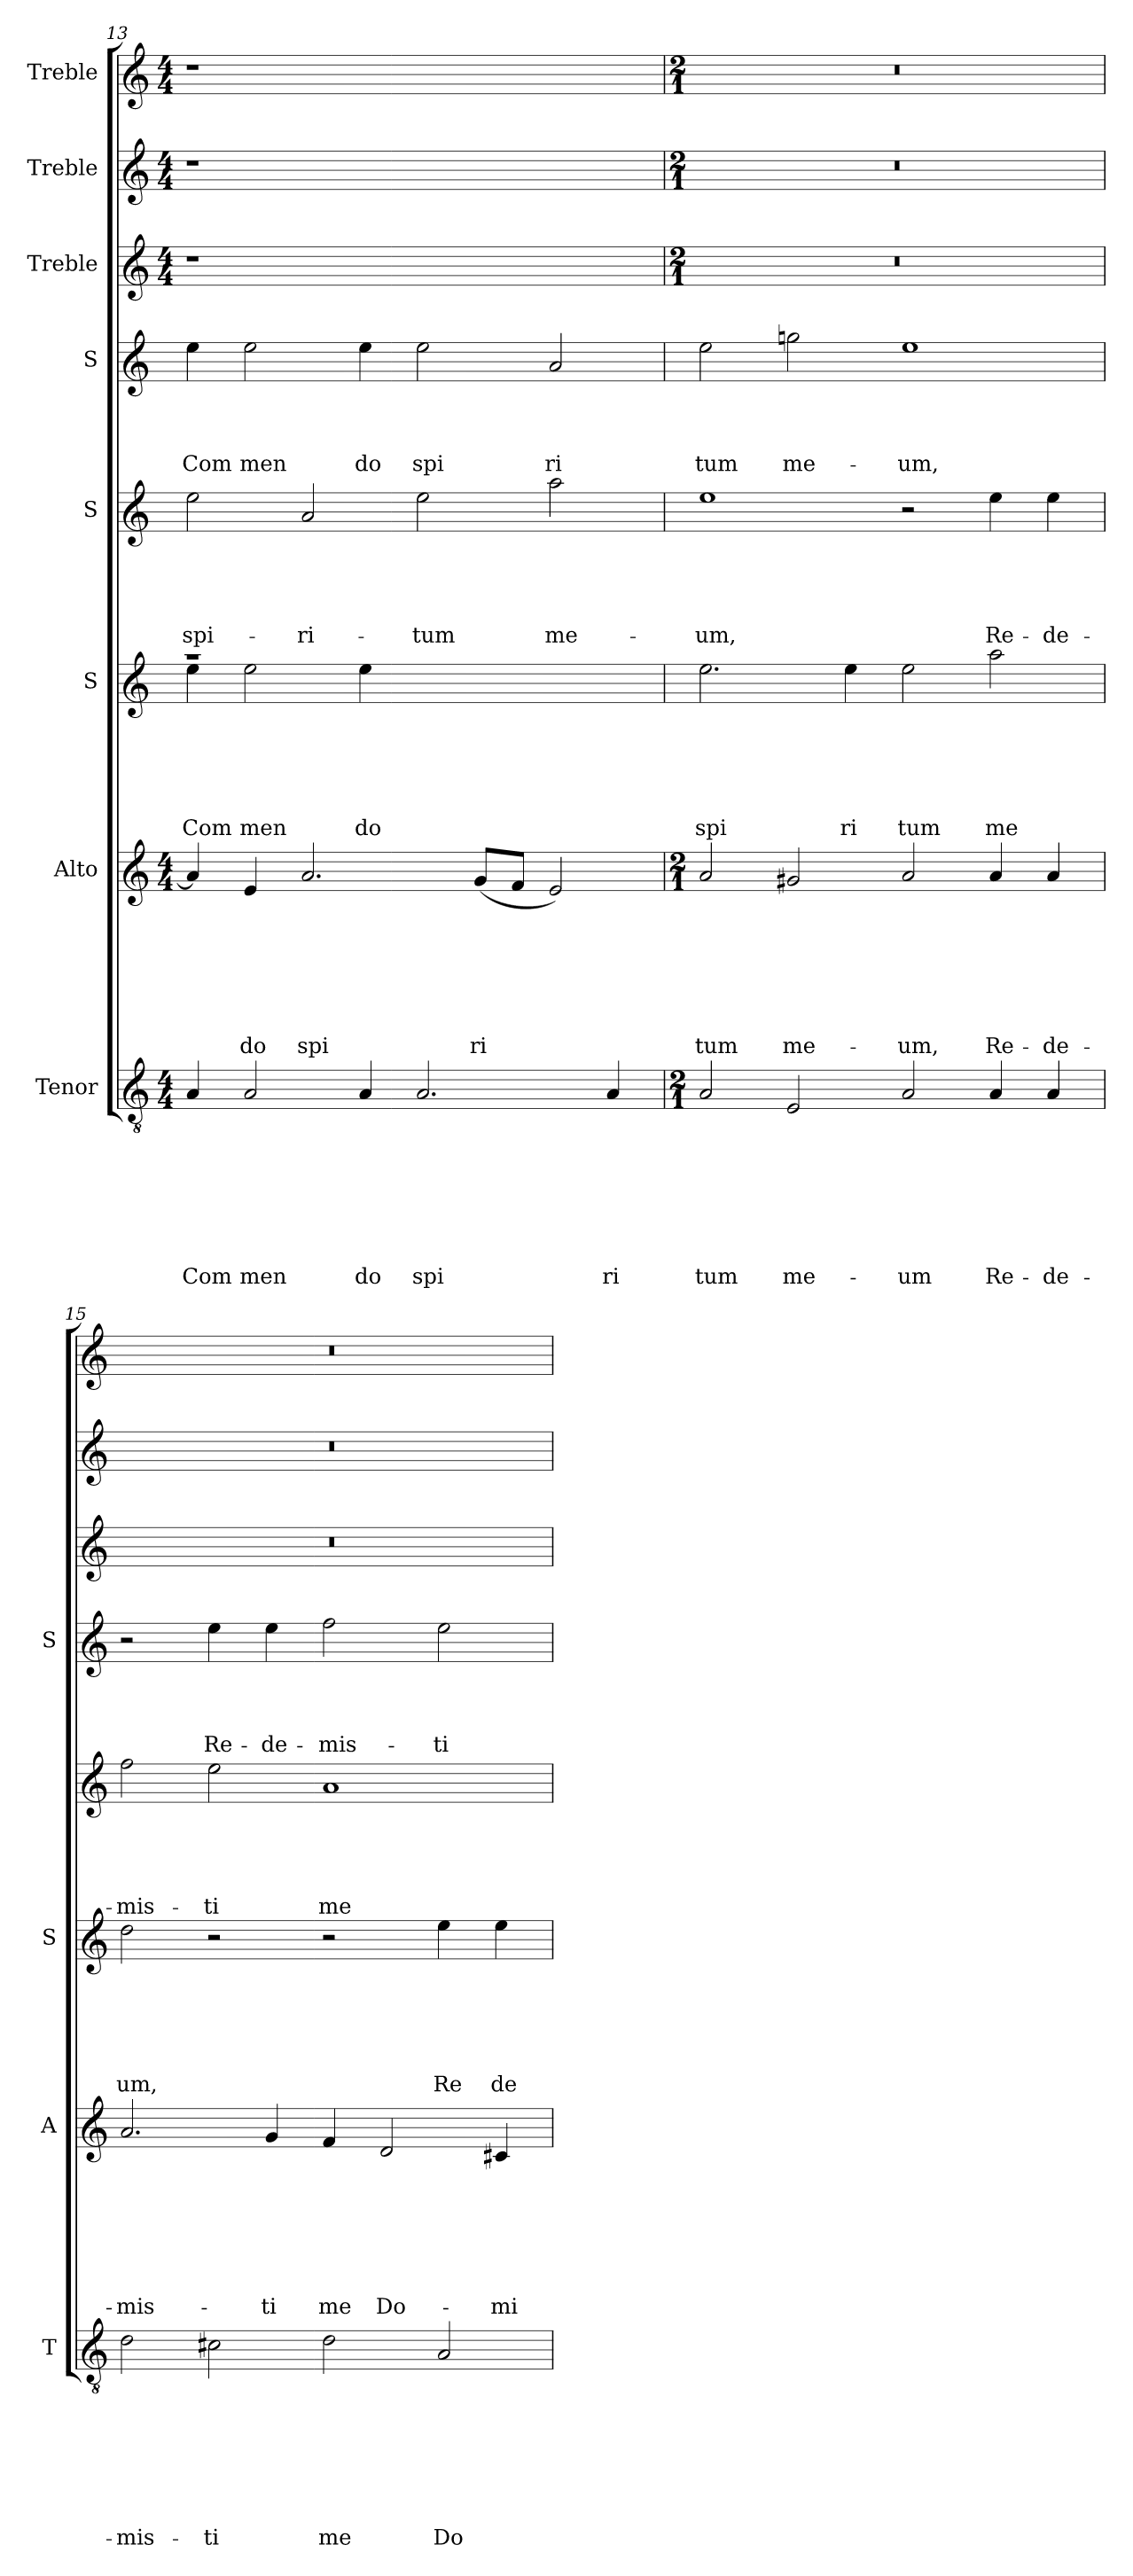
**kern	**text	**text	**text	**text	**text	**text	**text	**text	**kern	**text	**text	**text	**text	**text	**text	**text	**kern	**text	**text	**text	**text	**text	**text	**kern	**text	**text	**text	**text	**text	**kern	**text	**text	**text	**text	**kern	**kern	**kern
*part8	*part8	*part8	*part8	*part8	*part8	*part8	*part8	*part8	*part7	*part7	*part7	*part7	*part7	*part7	*part7	*part7	*part6	*part6	*part6	*part6	*part6	*part6	*part6	*part5	*part5	*part5	*part5	*part5	*part5	*part4	*part4	*part4	*part4	*part4	*part3	*part2	*part1
*staff8	*staff8	*staff8	*staff8	*staff8	*staff8	*staff8	*staff8	*staff8	*staff7	*staff7	*staff7	*staff7	*staff7	*staff7	*staff7	*staff7	*staff6	*staff6	*staff6	*staff6	*staff6	*staff6	*staff6	*staff5	*staff5	*staff5	*staff5	*staff5	*staff5	*staff4	*staff4	*staff4	*staff4	*staff4	*staff3	*staff2	*staff1
*I"Tenor	*	*	*	*	*	*	*	*	*I"Alto	*	*	*	*	*	*	*	*I"S	*	*	*	*	*	*	*I"S	*	*	*	*	*	*I"S	*	*	*	*	*I"Treble	*I"Treble	*I"Treble
*I'T	*	*	*	*	*	*	*	*	*I'A	*	*	*	*	*	*	*	*I'S	*	*	*	*	*	*	*	*	*	*	*	*	*I'S	*	*	*	*	*	*	*
*clefGv2	*	*	*	*	*	*	*	*	*clefG2	*	*	*	*	*	*	*	*clefG2	*	*	*	*	*	*	*clefG2	*	*	*	*	*	*clefG2	*	*	*	*	*clefG2	*clefG2	*clefG2
*k[]	*	*	*	*	*	*	*	*	*k[]	*	*	*	*	*	*	*	*k[]	*	*	*	*	*	*	*k[]	*	*	*	*	*	*k[]	*	*	*	*	*k[]	*k[]	*k[]
*C:	*	*	*	*	*	*	*	*	*C:	*	*	*	*	*	*	*	*C:	*	*	*	*	*	*	*C:	*	*	*	*	*	*C:	*	*	*	*	*C:	*C:	*C:
*M4/4	*	*	*	*	*	*	*	*	*M4/4	*	*	*	*	*	*	*	*	*	*	*	*	*	*	*	*	*	*	*	*	*	*	*	*	*	*M4/4	*M4/4	*M4/4
=13	=13	=13	=13	=13	=13	=13	=13	=13	=13	=13	=13	=13	=13	=13	=13	=13	=13	=13	=13	=13	=13	=13	=13	=13	=13	=13	=13	=13	=13	=13	=13	=13	=13	=13	=13	=13	=13
!	!	!	!	!	!	!	!	!LO:LY:b	!	!	!	!	!	!	!	!	!	!	!	!	!	!	!LO:LY:b	!	!	!	!	!	!LO:LY:b	!	!	!	!	!LO:LY:b	!	!	!
*	*	*	*	*	*	*	*	*	*	*	*	*	*	*	*	*	*^	*	*	*	*	*	*	*	*	*	*	*	*	*	*	*	*	*	*	*	*
4A/	.	.	.	.	.	.	.	Com	4a/]	.	.	.	.	.	.	.	1raa	4ee\	.	.	.	.	.	Com	2ee\	.	.	.	.	spi-	4ee\	.	.	.	Com	1r	1r	1r
!	!	!	!	!	!	!	!	!LO:LY:b	!	!	!	!	!	!	!	!LO:LY:b	!	!	!	!	!	!	!	!LO:LY:b	!	!	!	!	!	!	!	!	!	!	!LO:LY:b	!	!	!
2A/	.	.	.	.	.	.	.	men	4e/	.	.	.	.	.	.	do	.	2ee\	.	.	.	.	.	men	.	.	.	.	.	.	2ee\	.	.	.	men	.	.	.
!	!	!	!	!	!	!	!	!	!	!	!	!	!	!	!	!LO:LY:b	!	!	!	!	!	!	!	!	!	!	!	!	!	!LO:LY:b	!	!	!	!	!	!	!	!
.	.	.	.	.	.	.	.	.	2.a/	.	.	.	.	.	.	spi	.	.	.	.	.	.	.	.	2a/	.	.	.	.	-ri-	.	.	.	.	.	.	.	.
!	!	!	!	!	!	!	!	!LO:LY:b	!	!	!	!	!	!	!	!	!	!	!	!	!	!	!	!LO:LY:b	!	!	!	!	!	!	!	!	!	!	!LO:LY:b	!	!	!
4A/	.	.	.	.	.	.	.	do	.	.	.	.	.	.	.	.	.	4ee\	.	.	.	.	.	do	.	.	.	.	.	.	4ee\	.	.	.	do	.	.	.
!	!	!	!	!	!	!	!	!LO:LY:b	!	!	!	!	!	!	!	!	!	!	!	!	!	!	!	!	!	!	!	!	!	!LO:LY:b	!	!	!	!	!LO:LY:b	!	!	!
2.A/	.	.	.	.	.	.	.	spi	.	.	.	.	.	.	.	.	1ryy	1ryy	.	.	.	.	.	.	2ee\	.	.	.	.	-tum	2ee\	.	.	.	spi	1ryy	1ryy	1ryy
!	!	!	!	!	!	!	!	!	!	!	!	!	!	!	!	!LO:LY:b	!	!	!	!	!	!	!	!	!	!	!	!	!	!	!	!	!	!	!	!	!	!
.	.	.	.	.	.	.	.	.	(<8g/L	.	.	.	.	.	.	ri	.	.	.	.	.	.	.	.	.	.	.	.	.	.	.	.	.	.	.	.	.	.
.	.	.	.	.	.	.	.	.	8f/J	.	.	.	.	.	.	.	.	.	.	.	.	.	.	.	.	.	.	.	.	.	.	.	.	.	.	.	.	.
!	!	!	!	!	!	!	!	!	!	!	!	!	!	!	!	!	!	!	!	!	!	!	!	!	!	!	!	!	!	!LO:LY:b	!	!	!	!	!LO:LY:b	!	!	!
.	.	.	.	.	.	.	.	.	2e/)	.	.	.	.	.	.	.	.	.	.	.	.	.	.	.	2aa\	.	.	.	.	me-	2a/	.	.	.	ri	.	.	.
!	!	!	!	!	!	!	!	!LO:LY:b	!	!	!	!	!	!	!	!	!	!	!	!	!	!	!	!	!	!	!	!	!	!	!	!	!	!	!	!	!	!
4A/	.	.	.	.	.	.	.	ri	.	.	.	.	.	.	.	.	.	.	.	.	.	.	.	.	.	.	.	.	.	.	.	.	.	.	.	.	.	.
*	*	*	*	*	*	*	*	*	*	*	*	*	*	*	*	*	*v	*v	*	*	*	*	*	*	*	*	*	*	*	*	*	*	*	*	*	*	*	*
!!LO:PB:g=z
=14	=14	=14	=14	=14	=14	=14	=14	=14	=14	=14	=14	=14	=14	=14	=14	=14	=14	=14	=14	=14	=14	=14	=14	=14	=14	=14	=14	=14	=14	=14	=14	=14	=14	=14	=14	=14	=14
*M2/1	*	*	*	*	*	*	*	*	*M2/1	*	*	*	*	*	*	*	*	*	*	*	*	*	*	*	*	*	*	*	*	*	*	*	*	*	*M2/1	*M2/1	*M2/1
!	!	!	!	!	!	!	!	!LO:LY:b	!	!	!	!	!	!	!	!LO:LY:b	!	!	!	!	!	!	!LO:LY:b	!	!	!	!	!	!LO:LY:b	!	!	!	!	!LO:LY:b	!	!	!
2A/	.	.	.	.	.	.	.	tum	2a/	.	.	.	.	.	.	tum	2.ee\	.	.	.	.	.	spi	1ee	.	.	.	.	-um,	2ee\	.	.	.	tum	0r	0r	0r
!	!	!	!	!	!	!	!	!LO:LY:b	!	!	!	!	!	!	!	!LO:LY:b	!	!	!	!	!	!	!	!	!	!	!	!	!	!	!	!	!	!LO:LY:b	!	!	!
2E/	.	.	.	.	.	.	.	me-	2g#X/	.	.	.	.	.	.	me-	.	.	.	.	.	.	.	.	.	.	.	.	.	2ggn\	.	.	.	me-	.	.	.
!	!	!	!	!	!	!	!	!	!	!	!	!	!	!	!	!	!	!	!	!	!	!	!LO:LY:b	!	!	!	!	!	!	!	!	!	!	!	!	!	!
.	.	.	.	.	.	.	.	.	.	.	.	.	.	.	.	.	4ee\	.	.	.	.	.	ri	.	.	.	.	.	.	.	.	.	.	.	.	.	.
!	!	!	!	!	!	!	!	!LO:LY:b	!	!	!	!	!	!	!	!LO:LY:b	!	!	!	!	!	!	!LO:LY:b	!	!	!	!	!	!	!	!	!	!	!LO:LY:b	!	!	!
2A/	.	.	.	.	.	.	.	-um	2a/	.	.	.	.	.	.	-um,	2ee\	.	.	.	.	.	tum	2r	.	.	.	.	.	1ee	.	.	.	-um,	.	.	.
!	!	!	!	!	!	!	!	!LO:LY:b	!	!	!	!	!	!	!	!LO:LY:b	!	!	!	!	!	!	!LO:LY:b	!	!	!	!	!	!LO:LY:b	!	!	!	!	!	!	!	!
4A/	.	.	.	.	.	.	.	Re-	4a/	.	.	.	.	.	.	Re-	2aa\	.	.	.	.	.	me	4ee\	.	.	.	.	Re-	.	.	.	.	.	.	.	.
!	!	!	!	!	!	!	!	!LO:LY:b	!	!	!	!	!	!	!	!LO:LY:b	!	!	!	!	!	!	!	!	!	!	!	!	!LO:LY:b	!	!	!	!	!	!	!	!
4A/	.	.	.	.	.	.	.	-de-	4a/	.	.	.	.	.	.	-de-	.	.	.	.	.	.	.	4ee\	.	.	.	.	-de-	.	.	.	.	.	.	.	.
=15	=15	=15	=15	=15	=15	=15	=15	=15	=15	=15	=15	=15	=15	=15	=15	=15	=15	=15	=15	=15	=15	=15	=15	=15	=15	=15	=15	=15	=15	=15	=15	=15	=15	=15	=15	=15	=15
!	!	!	!	!	!	!	!	!LO:LY:b	!	!	!	!	!	!	!	!LO:LY:b	!	!	!	!	!	!	!LO:LY:b	!	!	!	!	!	!LO:LY:b	!	!	!	!	!	!	!	!
2d\	.	.	.	.	.	.	.	-mis-	2.a/	.	.	.	.	.	.	-mis-	2dd\	.	.	.	.	.	um,	2ff\	.	.	.	.	-mis-	2r	.	.	.	.	0r	0r	0r
!	!	!	!	!	!	!	!	!LO:LY:b	!	!	!	!	!	!	!	!	!	!	!	!	!	!	!	!	!	!	!	!	!LO:LY:b	!	!	!	!	!LO:LY:b	!	!	!
2c#X\	.	.	.	.	.	.	.	-ti	.	.	.	.	.	.	.	.	2r	.	.	.	.	.	.	2ee\	.	.	.	.	-ti	4ee\	.	.	.	Re-	.	.	.
!	!	!	!	!	!	!	!	!	!	!	!	!	!	!	!	!LO:LY:b	!	!	!	!	!	!	!	!	!	!	!	!	!	!	!	!	!	!LO:LY:b	!	!	!
.	.	.	.	.	.	.	.	.	4g/	.	.	.	.	.	.	-ti	.	.	.	.	.	.	.	.	.	.	.	.	.	4ee\	.	.	.	-de-	.	.	.
!	!	!	!	!	!	!	!	!LO:LY:b	!	!	!	!	!	!	!	!LO:LY:b	!	!	!	!	!	!	!	!	!	!	!	!	!LO:LY:b	!	!	!	!	!LO:LY:b	!	!	!
2d\	.	.	.	.	.	.	.	me	4f/	.	.	.	.	.	.	me	2r	.	.	.	.	.	.	1a	.	.	.	.	me	2ff\	.	.	.	-mis-	.	.	.
!	!	!	!	!	!	!	!	!	!	!	!	!	!	!	!	!LO:LY:b	!	!	!	!	!	!	!	!	!	!	!	!	!	!	!	!	!	!	!	!	!
.	.	.	.	.	.	.	.	.	2d/	.	.	.	.	.	.	Do-	.	.	.	.	.	.	.	.	.	.	.	.	.	.	.	.	.	.	.	.	.
!	!	!	!	!	!	!	!	!LO:LY:b	!	!	!	!	!	!	!	!	!	!	!	!	!	!	!LO:LY:b	!	!	!	!	!	!	!	!	!	!	!LO:LY:b	!	!	!
2A/	.	.	.	.	.	.	.	Do-	.	.	.	.	.	.	.	.	4ee\	.	.	.	.	.	Re	.	.	.	.	.	.	2ee\	.	.	.	-ti	.	.	.
!	!	!	!	!	!	!	!	!	!	!	!	!	!	!	!	!LO:LY:b	!	!	!	!	!	!	!LO:LY:b	!	!	!	!	!	!	!	!	!	!	!	!	!	!
.	.	.	.	.	.	.	.	.	4c#X/	.	.	.	.	.	.	-mi-	4ee\	.	.	.	.	.	de	.	.	.	.	.	.	.	.	.	.	.	.	.	.
=	=	=	=	=	=	=	=	=	=	=	=	=	=	=	=	=	=	=	=	=	=	=	=	=	=	=	=	=	=	=	=	=	=	=	=	=	=
*-	*-	*-	*-	*-	*-	*-	*-	*-	*-	*-	*-	*-	*-	*-	*-	*-	*-	*-	*-	*-	*-	*-	*-	*-	*-	*-	*-	*-	*-	*-	*-	*-	*-	*-	*-	*-	*-
